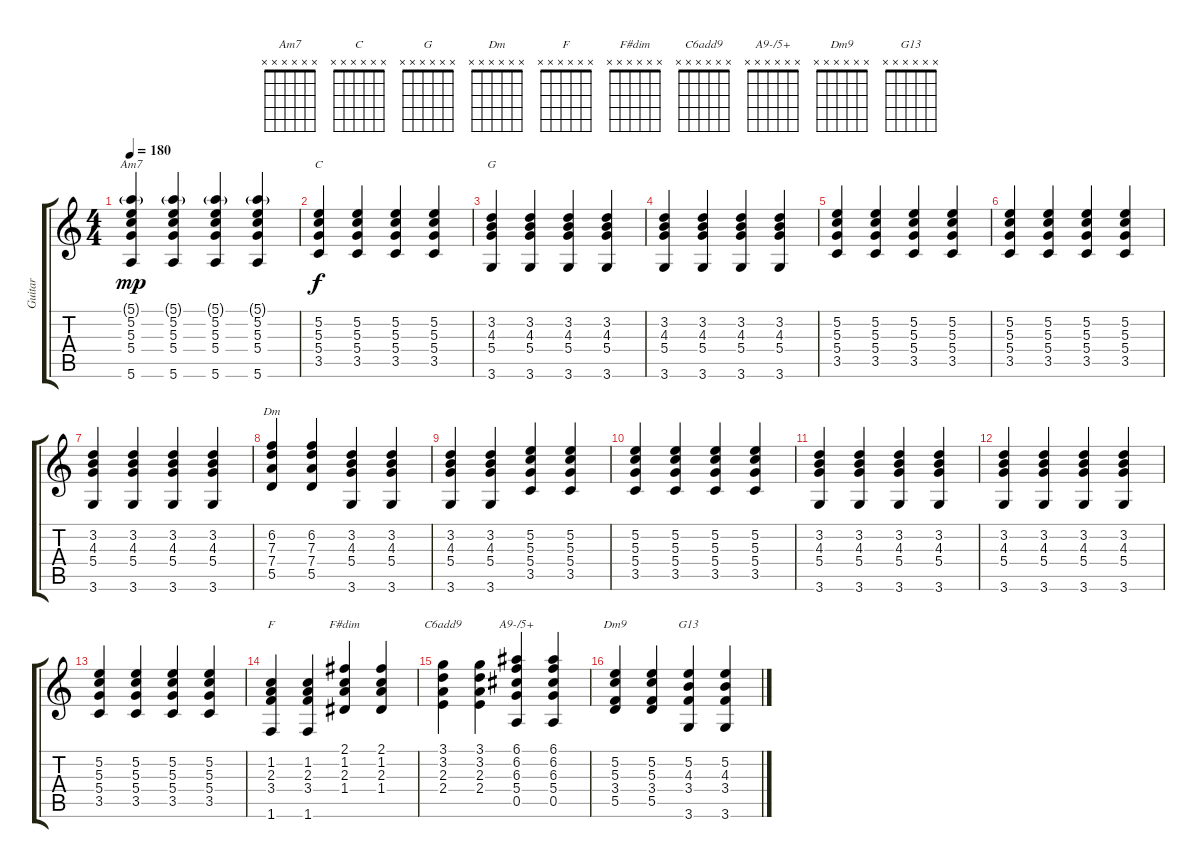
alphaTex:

\track ("Guitar" "Guitar") {instrument acousticguitarsteel}
\staff {score tabs}
\tuning (E4 B3 G3 D3 A2 E2) {hide}
\chord ("Am7" x x x x x x)
\chord ("C" x x x x x x)
\chord ("G" x x x x x x)
\chord ("Dm" x x x x x x)
\chord ("F" x x x x x x)
\chord ("F#dim" x x x x x x)
\chord ("C6add9" x x x x x x)
\chord ("A9-/5+" x x x x x x)
\chord ("Dm9" x x x x x x)
\chord ("G13" x x x x x x)
\ts (4 4)
\tempo 180
\clef g2
\ks c
(5.1{g} 5.2 5.3 5.4 5.6).4{ch "Am7" dy mp} (5.1{g} 5.2 5.3 5.4 5.6).4 (5.1{g} 5.2 5.3 5.4 5.6).4 (5.1{g} 5.2 5.3 5.4 5.6).4 |
(5.2 5.3 5.4 3.5).4{ch "C" dy f} (5.2 5.3 5.4 3.5).4 (5.2 5.3 5.4 3.5).4 (5.2 5.3 5.4 3.5).4 |
(3.2 4.3 5.4 3.6).4{ch "G"} (3.2 4.3 5.4 3.6).4 (3.2 4.3 5.4 3.6).4 (3.2 4.3 5.4 3.6).4 |
(3.2 4.3 5.4 3.6).4 (3.2 4.3 5.4 3.6).4 (3.2 4.3 5.4 3.6).4 (3.2 4.3 5.4 3.6).4 |
(5.2 5.3 5.4 3.5).4 (5.2 5.3 5.4 3.5).4 (5.2 5.3 5.4 3.5).4 (5.2 5.3 5.4 3.5).4 |
(5.2 5.3 5.4 3.5).4 (5.2 5.3 5.4 3.5).4 (5.2 5.3 5.4 3.5).4 (5.2 5.3 5.4 3.5).4 |
(3.2 4.3 5.4 3.6).4 (3.2 4.3 5.4 3.6).4 (3.2 4.3 5.4 3.6).4 (3.2 4.3 5.4 3.6).4 |
(6.2 7.3 7.4 5.5).4{ch "Dm"} (6.2 7.3 7.4 5.5).4 (3.2 4.3 5.4 3.6).4 (3.2 4.3 5.4 3.6).4 |
(3.2 4.3 5.4 3.6).4 (3.2 4.3 5.4 3.6).4 (5.2 5.3 5.4 3.5).4 (5.2 5.3 5.4 3.5).4 |
(5.2 5.3 5.4 3.5).4 (5.2 5.3 5.4 3.5).4 (5.2 5.3 5.4 3.5).4 (5.2 5.3 5.4 3.5).4 |
(3.2 4.3 5.4 3.6).4 (3.2 4.3 5.4 3.6).4 (3.2 4.3 5.4 3.6).4 (3.2 4.3 5.4 3.6).4 |
(3.2 4.3 5.4 3.6).4 (3.2 4.3 5.4 3.6).4 (3.2 4.3 5.4 3.6).4 (3.2 4.3 5.4 3.6).4 |
(5.2 5.3 5.4 3.5).4 (5.2 5.3 5.4 3.5).4 (5.2 5.3 5.4 3.5).4 (5.2 5.3 5.4 3.5).4 |
(1.2 2.3 3.4 1.6).4{ch "F"} (1.2 2.3 3.4 1.6).4 (2.1 1.2 2.3 1.4).4{ch "F#dim"} (2.1 1.2 2.3 1.4).4 |
(3.1 3.2 2.3 2.4).4{ch "C6add9"} (3.1 3.2 2.3 2.4).4 (6.1 6.2 6.3 5.4 0.5).4{ch "A9-/5+"} (6.1 6.2 6.3 5.4 0.5).4 |
(5.2 5.3 3.4 5.5).4{ch "Dm9"} (5.2 5.3 3.4 5.5).4 (5.2 4.3 3.4 3.6).4{ch "G13"} (5.2 4.3 3.4 3.6).4
